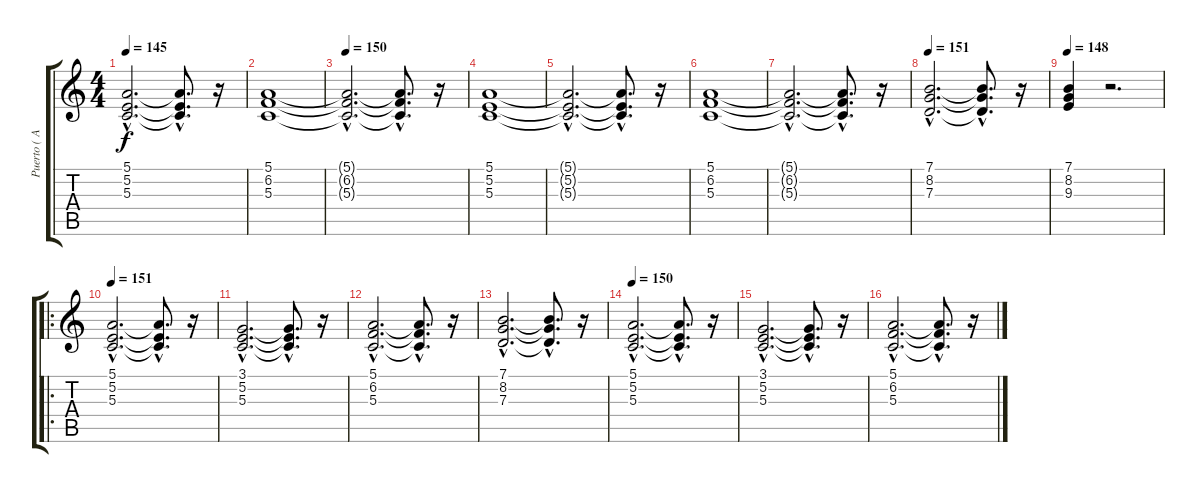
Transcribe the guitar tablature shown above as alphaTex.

\track ("Puerto ( Aoshi )" "Puerto ( A") {instrument stringensemble1}
\staff {score tabs}
\tuning (E4 B3 G3 D3 A2 E2) {hide}
\ts (4 4)
\tempo 145
\clef g2
\ks c
(5.1{hac t} 5.2{hac t} 5.3{hac t}).2{d dy f} (5.1{hac t} 5.2{hac t} 5.3{hac t}).8{d} r.16 |
(5.1 6.2 5.3).1 |
\tempo 150
(5.1{hac t} 6.2{hac t} 5.3{hac t}).2{d} (5.1{hac t} 6.2{hac t} 5.3{hac t}).8{d} r.16 |
(5.1 5.2 5.3).1{instrument stringensemble2} |
(5.1{hac t} 5.2{hac t} 5.3{hac t}).2{d} (5.1{hac t} 5.2{hac t} 5.3{hac t}).8{d} r.16 |
(5.1 6.2 5.3).1 |
(5.1{hac t} 6.2{hac t} 5.3{hac t}).2{d} (5.1{hac t} 6.2{hac t} 5.3{hac t}).8{d} r.16 |
\tempo 151
(7.1{hac} 8.2{hac} 7.3{hac}).2{d instrument stringensemble2} (7.1{hac t} 8.2{hac t} 7.3{hac t}).8{d} r.16 |
\tempo 148
(7.1 8.2 9.3).4 r.2{d} |
\ro
\tempo 151
(5.1{hac} 5.2{hac} 5.3{hac}).2{d} (5.1{hac t} 5.2{hac t} 5.3{hac t}).8{d} r.16 |
(3.1{hac} 5.2{hac} 5.3{hac}).2{d} (3.1{hac t} 5.2{hac t} 5.3{hac t}).8{d} r.16 |
(5.1{hac} 6.2{hac} 5.3{hac}).2{d} (5.1{hac t} 6.2{hac t} 5.3{hac t}).8{d} r.16 |
(7.1{hac} 8.2{hac} 7.3{hac}).2{d} (7.1{hac t} 8.2{hac t} 7.3{hac t}).8{d} r.16 |
\tempo 150
(5.1{hac} 5.2{hac} 5.3{hac}).2{d} (5.1{hac t} 5.2{hac t} 5.3{hac t}).8{d} r.16 |
(3.1{hac} 5.2{hac} 5.3{hac}).2{d} (3.1{hac t} 5.2{hac t} 5.3{hac t}).8{d} r.16 |
(5.1{hac} 6.2{hac} 5.3{hac}).2{d} (5.1{hac t} 6.2{hac t} 5.3{hac t}).8{d} r.16
